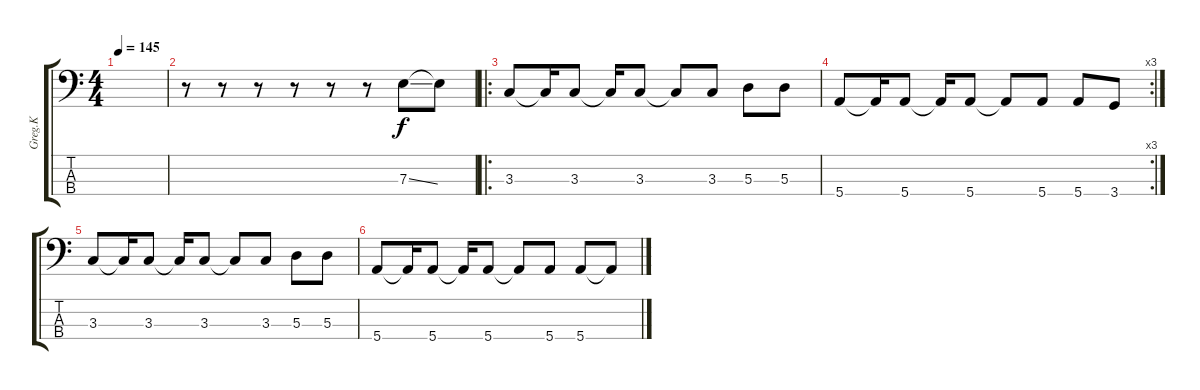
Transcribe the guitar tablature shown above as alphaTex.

\track ("Greg.K" "Greg.K") {instrument electricbasspick}
\staff {score tabs}
\tuning (G2 D2 A1 E1) {hide}
\ts (4 4)
\tempo 145
\clef f4
\ks c
|
r.8 r.8 r.8 r.8 r.8 r.8 7.3{ss}.8 7.3{t}.8 |
\ro
3.3.8 3.3{t}.16 3.3.8 3.3{t}.16 3.3.8 3.3{t}.8 3.3.8 5.3.8 5.3.8 |
\rc 3
5.4.8 5.4{t}.16 5.4.8 5.4{t}.16 5.4.8 5.4{t}.8 5.4.8 5.4.8 3.4.8 |
3.3.8 3.3{t}.16 3.3.8 3.3{t}.16 3.3.8 3.3{t}.8 3.3.8 5.3.8 5.3.8 |
5.4.8 5.4{t}.16 5.4.8 5.4{t}.16 5.4.8 5.4{t}.8 5.4.8 5.4.8 5.4{t}.8
